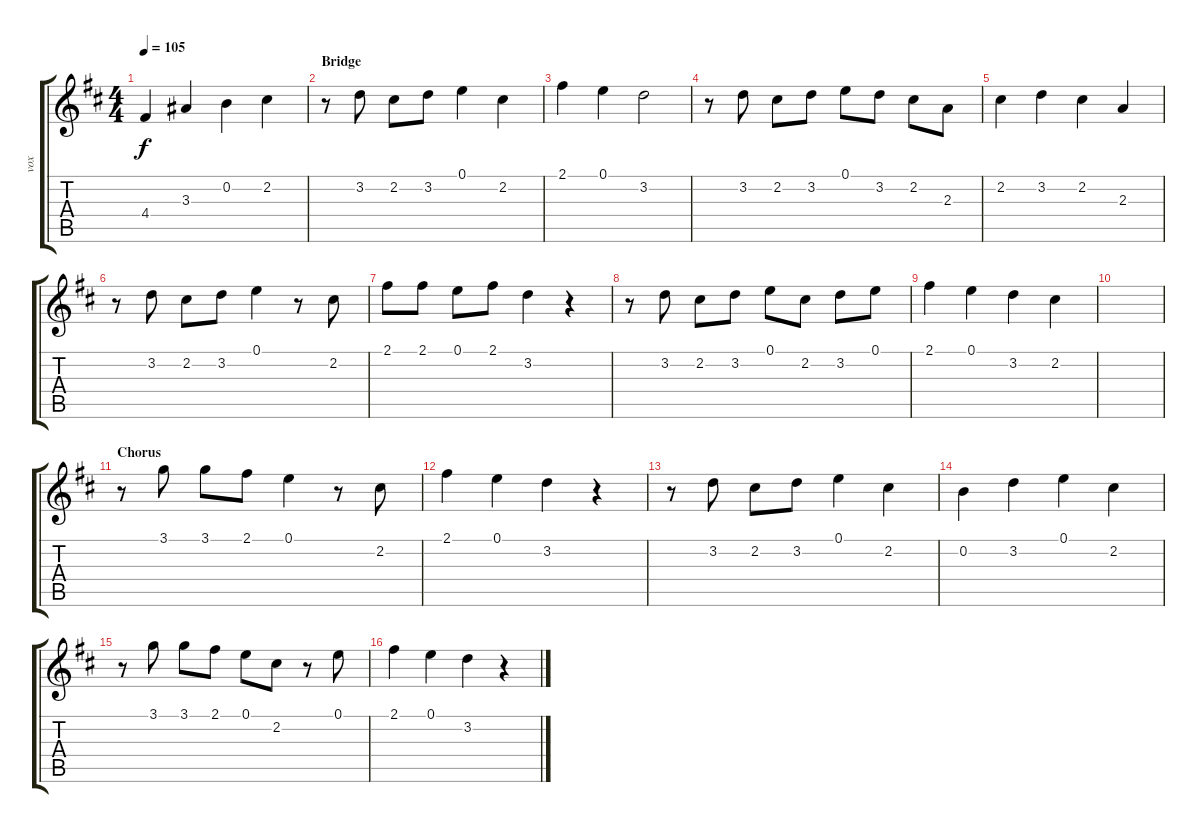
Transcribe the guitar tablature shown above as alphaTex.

\track ("vox" "vox") {instrument acousticguitarsteel}
\staff {score tabs}
\tuning (E4 B3 G3 D3 A2 E2) {hide}
\ts (4 4)
\tempo 105
\clef g2
\ks bminor
4.4.4{dy f} 3.3.4 0.2.4 2.2.4 |
\section ("" "Bridge")
r.8 3.2.8 2.2.8 3.2.8 0.1.4 2.2.4 |
2.1.4 0.1.4 3.2.2 |
r.8 3.2.8 2.2.8 3.2.8 0.1.8 3.2.8 2.2.8 2.3.8 |
2.2.4 3.2.4 2.2.4 2.3.4 |
r.8 3.2.8 2.2.8 3.2.8 0.1.4 r.8 2.2.8 |
2.1.8 2.1.8 0.1.8 2.1.8 3.2.4 r.4 |
r.8 3.2.8 2.2.8 3.2.8 0.1.8 2.2.8 3.2.8 0.1.8 |
2.1.4 0.1.4 3.2.4 2.2.4 |
|
\section ("" "Chorus")
r.8 3.1.8 3.1.8 2.1.8 0.1.4 r.8 2.2.8 |
2.1.4 0.1.4 3.2.4 r.4 |
r.8 3.2.8 2.2.8 3.2.8 0.1.4 2.2.4 |
0.2.4 3.2.4 0.1.4 2.2.4 |
r.8 3.1.8 3.1.8 2.1.8 0.1.8 2.2.8 r.8 0.1.8 |
2.1.4 0.1.4 3.2.4 r.4
